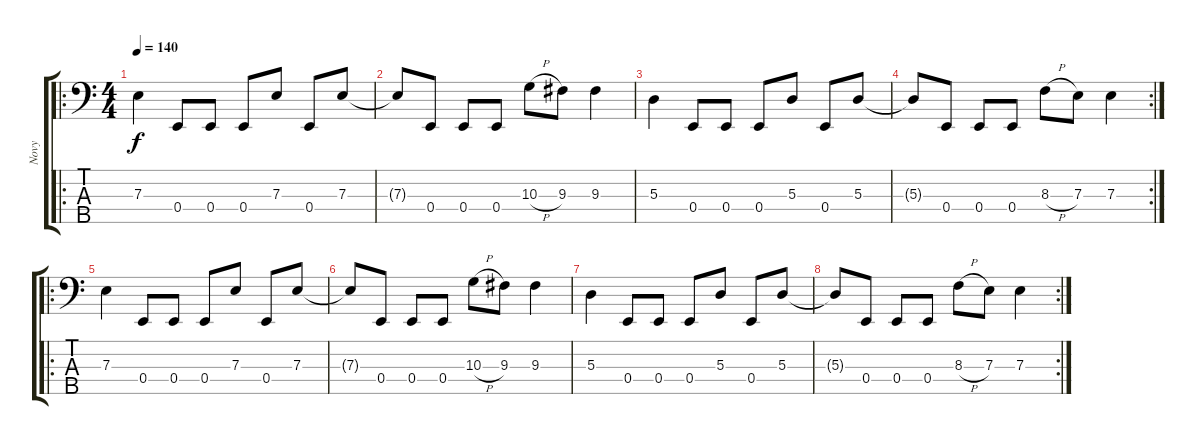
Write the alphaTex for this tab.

\track ("Novy" "Novy") {instrument electricbassfinger}
\staff {score tabs}
\tuning (G2 D2 A1 E1 B0) {hide}
\ro
\ts (4 4)
\tempo 140
\clef f4
\ks c
7.3.4{dy f} 0.4.8 0.4.8 0.4.8 7.3.8 0.4.8 7.3.8 |
7.3{t}.8 0.4.8 0.4.8 0.4.8 10.3{h}.8 9.3.8 9.3.4 |
5.3.4 0.4.8 0.4.8 0.4.8 5.3.8 0.4.8 5.3.8 |
\rc 2
5.3{t}.8 0.4.8 0.4.8 0.4.8 8.3{h}.8 7.3.8 7.3.4 |
\ro
7.3.4 0.4.8 0.4.8 0.4.8 7.3.8 0.4.8 7.3.8 |
7.3{t}.8 0.4.8 0.4.8 0.4.8 10.3{h}.8 9.3.8 9.3.4 |
5.3.4 0.4.8 0.4.8 0.4.8 5.3.8 0.4.8 5.3.8 |
\rc 2
5.3{t}.8 0.4.8 0.4.8 0.4.8 8.3{h}.8 7.3.8 7.3.4
